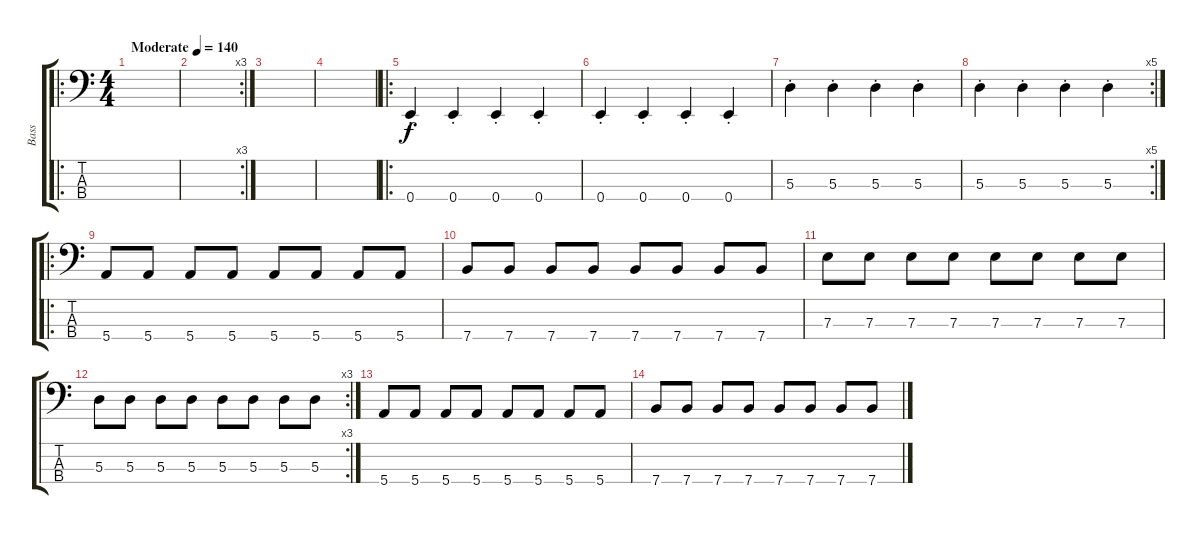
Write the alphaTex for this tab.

\track ("Bass" "Bass") {instrument electricbassfinger}
\staff {score tabs}
\tuning (G2 D2 A1 E1) {hide}
\ro
\ts (4 4)
\tempo (140 "Moderate")
\clef f4
\ks c
|
\rc 3
|
|
|
\ro
0.4{st}.4 0.4{st}.4 0.4{st}.4 0.4{st}.4 |
0.4{st}.4 0.4{st}.4 0.4{st}.4 0.4{st}.4 |
5.3{st}.4 5.3{st}.4 5.3{st}.4 5.3{st}.4 |
\rc 5
5.3{st}.4 5.3{st}.4 5.3{st}.4 5.3{st}.4 |
\ro
5.4.8 5.4.8 5.4.8 5.4.8 5.4.8 5.4.8 5.4.8 5.4.8 |
7.4.8 7.4.8 7.4.8 7.4.8 7.4.8 7.4.8 7.4.8 7.4.8 |
7.3.8 7.3.8 7.3.8 7.3.8 7.3.8 7.3.8 7.3.8 7.3.8 |
\rc 3
5.3.8 5.3.8 5.3.8 5.3.8 5.3.8 5.3.8 5.3.8 5.3.8 |
5.4.8 5.4.8 5.4.8 5.4.8 5.4.8 5.4.8 5.4.8 5.4.8 |
7.4.8 7.4.8 7.4.8 7.4.8 7.4.8 7.4.8 7.4.8 7.4.8
